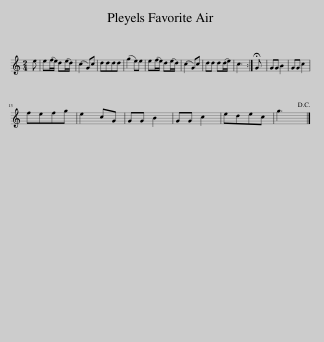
X:1
L:1/8
M:2/4
I:linebreak $
K:C
V:1 treble
V:1
 e | e(f/e/) d(e/d/) | (c2 G)c | dddd | (g2 e)e | %5
 e(f/e/) d(e/d/) | (c2 G)c | dd d(d/e/) | c3 :| !fermata!G | %10
 GG B2 | GG c2 |$ fefg | e2 cG | GG B2 | %15
 GG c2 | edec | g3!D.C.! |] %18
